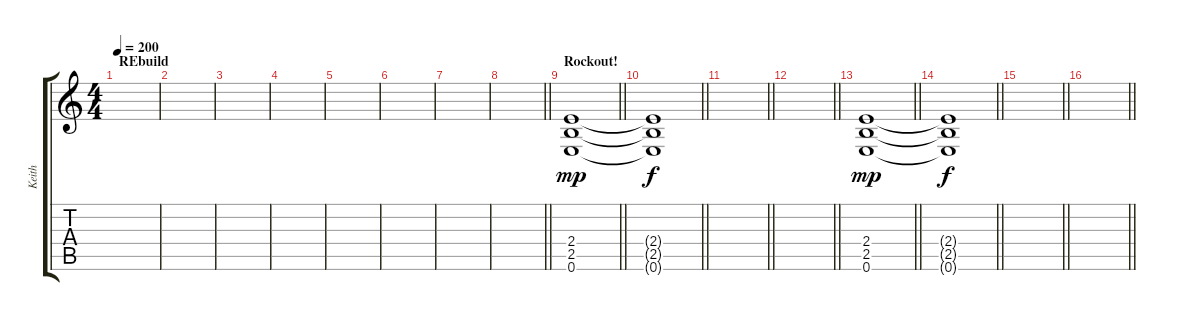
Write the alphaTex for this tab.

\track ("Keith" "Keith") {instrument distortionguitar}
\staff {score tabs}
\tuning (E4 B3 G3 D3 A2 E2) {hide}
\ts (4 4)
\section ("" "REbuild")
\tempo 200
\clef g2
\ks c
|
|
|
|
|
|
|
\barLineRight lightlight
|
\section ("" "Rockout!")
\barLineRight lightlight
(2.4 2.5 0.6).1{dy mp} |
\barLineRight lightlight
(2.4{t} 2.5{t} 0.6{t}).1{dy f} |
\barLineRight lightlight
|
\barLineRight lightlight
|
\barLineRight lightlight
(2.4 2.5 0.6).1{dy mp} |
\barLineRight lightlight
(2.4{t} 2.5{t} 0.6{t}).1{dy f} |
\barLineRight lightlight
|
\barLineRight lightlight
